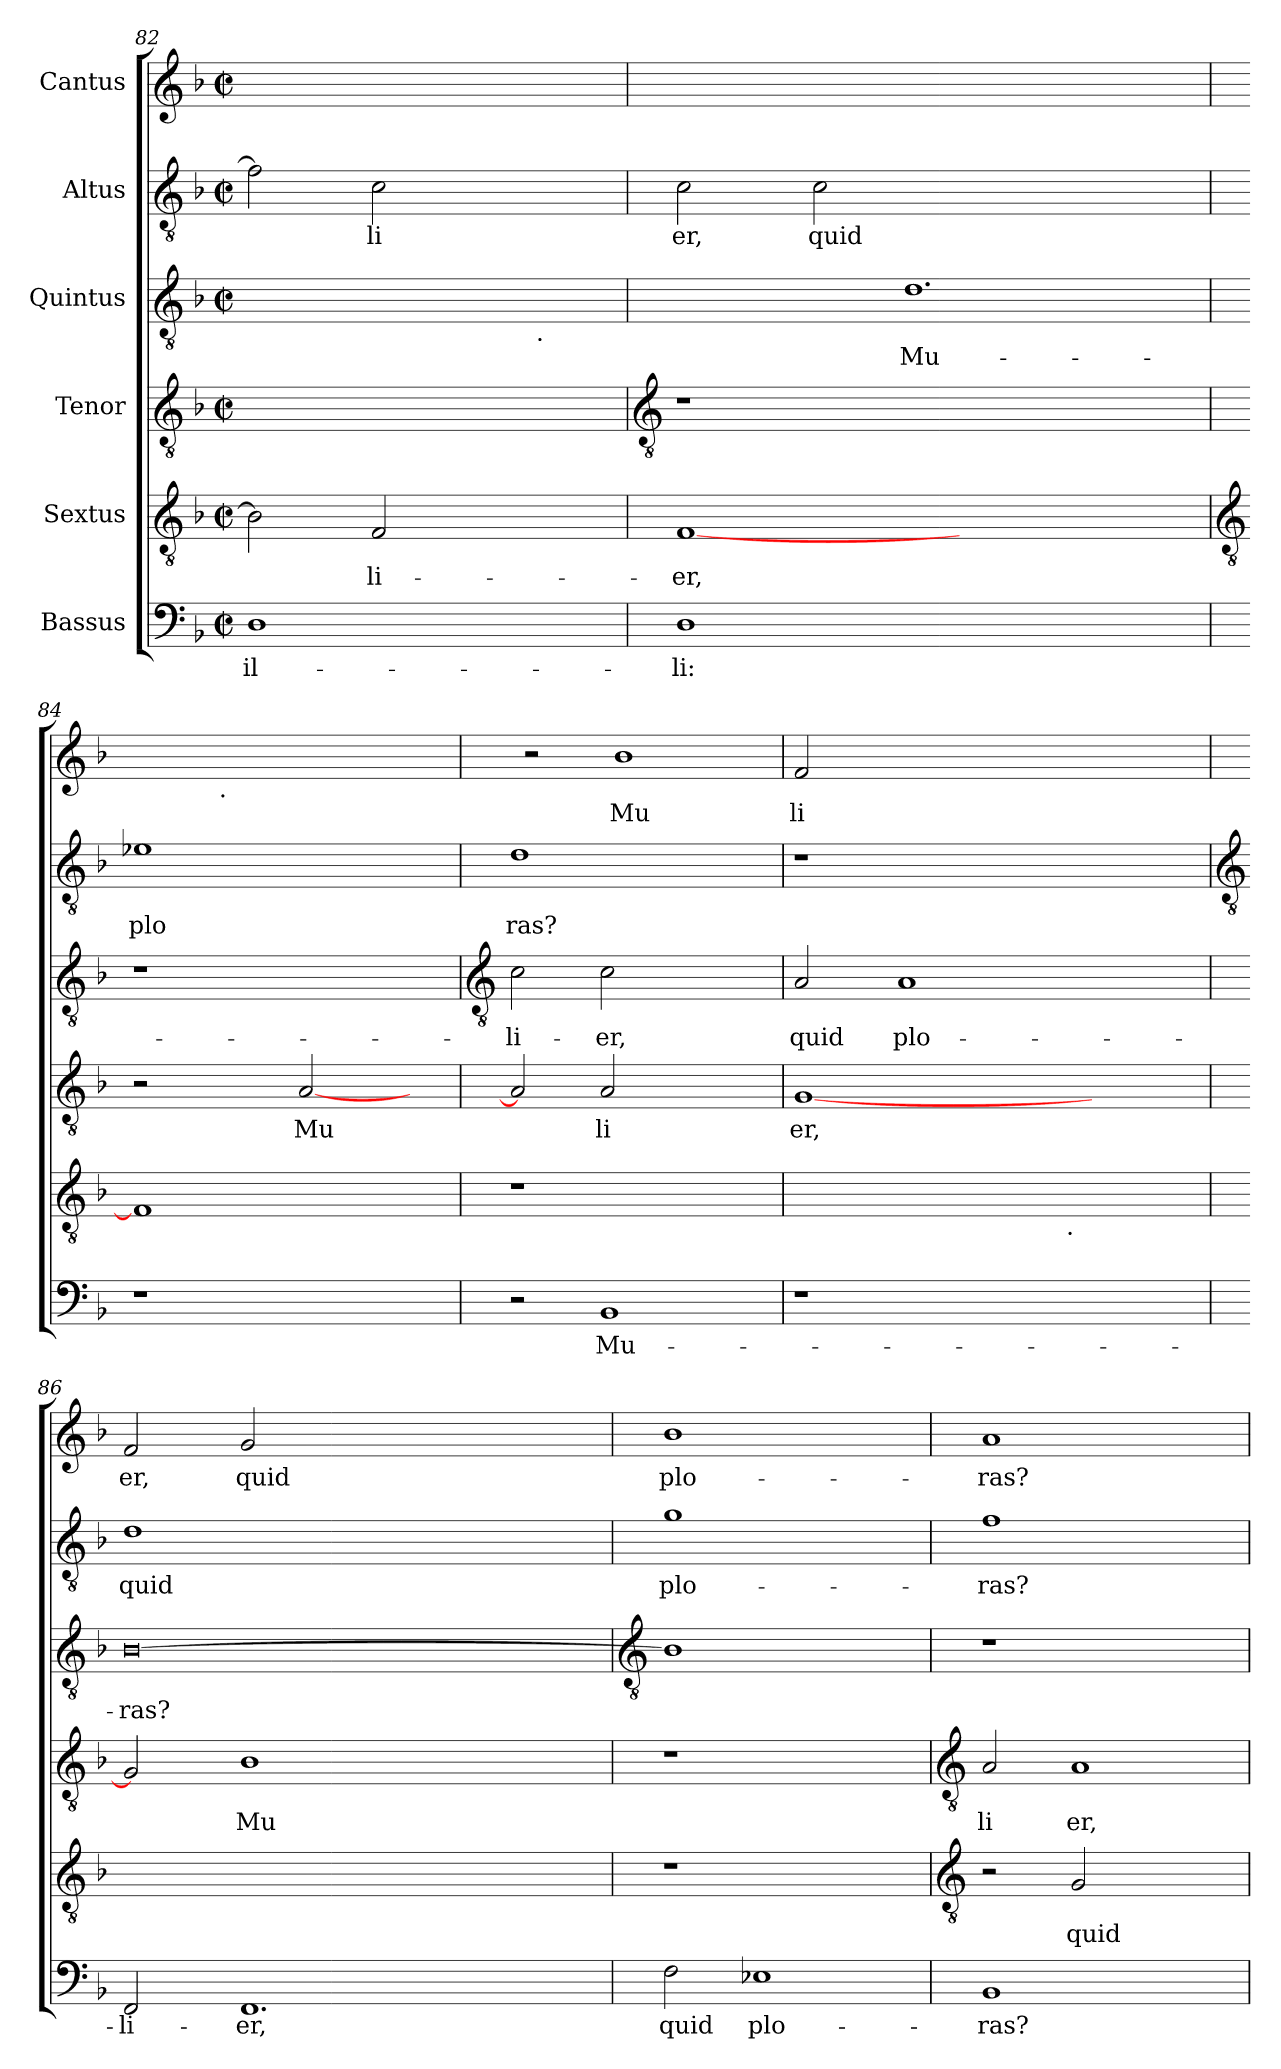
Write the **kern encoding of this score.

**kern	**text	**kern	**text	**kern	**text	**kern	**text	**kern	**text	**kern	**text
*part6	*part6	*part5	*part5	*part4	*part4	*part3	*part3	*part2	*part2	*part1	*part1
*staff6	*staff6	*staff5	*staff5	*staff4	*staff4	*staff3	*staff3	*staff2	*staff2	*staff1	*staff1
*I"Bassus	*	*I"Sextus	*	*I"Tenor	*	*I"Quintus	*	*I"Altus	*	*I"Cantus	*
!!LO:LB:g=z
*clefF4	*	*clefGv2	*	*clefGv2	*	*clefGv2	*	*clefGv2	*	*clefG2	*
*k[b-]	*	*k[b-]	*	*k[b-]	*	*k[b-]	*	*k[b-]	*	*k[b-]	*
*F:	*	*F:	*	*F:	*	*F:	*	*F:	*	*F:	*
*M2/2	*	*M2/2	*	*M2/2	*	*M2/2	*	*M2/2	*	*M2/2	*
*met(c|)	*	*met(c|)	*	*met(c|)	*	*met(c|)	*	*met(c|)	*	*met(c|)	*
=82A	=82A	=82A	=82A	=82A	=82A	=82A	=82A	=82A	=82A	=82A	=82A
!	!LO:LY:b	!	!	!	!	!	!	!	!	!	!
1D	il-	2B-\]	.	4ryy	.	4ryy	.	2f\]	.	4ryy	.
.	.	.	.	4ryy	.	4ryy	.	.	.	4ryy	.
!	!	!	!LO:LY:b	!	!	!	!	!	!LO:LY:b	!	!
.	.	2F/	-li-	4ryy	.	4ryy	.	2c\	li	2ryy	.
.	.	.	.	32ryy	.	32ryy	.	.	.	.	.
.	.	.	.	4..ryy	.	32ryy	.	.	.	.	.
.	.	.	.	.	.	32ryy	.	.	.	.	.
.	.	.	.	.	.	32ryy	.	.	.	.	.
.	.	.	.	.	.	32ryy	.	.	.	.	.
.	.	.	.	.	.	32ryy	.	.	.	.	.
!	!	!	!	!	!	!LO:TX:b:t=.	!	!	!	!	!
.	.	.	.	.	.	32ryy	.	.	.	.	.
.	.	.	.	.	.	4ryy	.	.	.	.	.
8..ryy	.	8..ryy	.	.	.	.	.	8..ryy	.	8..ryy	.
!!LO:LB:g=z
=83	=83	=83	=83	=83	=83	=83	=83	=83	=83	=83	=83
*	*	*	*	*clefGv2	*	*	*	*	*	*	*
!	!LO:LY:b	!	!LO:LY:b	!	!	!	!	!	!LO:LY:b	!	!
1D	-li:	[1F	-er,	1r	.	4ryy	.	2c\	er,	4ryy	.
.	.	.	.	.	.	4ryy	.	.	.	32ryy	.
.	.	.	.	.	.	.	.	.	.	4ryy	.
!	!	!	!	!	!	!	!	!	!LO:LY:b	!	!
.	.	.	.	.	.	4ryy	.	2c\	quid	.	.
.	.	.	.	.	.	.	.	.	.	4ryy	.
.	.	.	.	.	.	32ryy	.	.	.	.	.
!	!	!	!	!	!	!	!LO:LY:b	!	!	!	!
.	.	.	.	.	.	1.d	Mu-	.	.	4ryy	.
1ryy	.	1ryy	.	1ryy	.	.	.	1ryy	.	.	.
.	.	.	.	.	.	.	.	.	.	1ryy	.
4ryy	.	4ryy	.	4ryy	.	.	.	4ryy	.	.	.
.	.	.	.	.	.	.	.	.	.	4ryy	.
32ryy	.	32ryy	.	32ryy	.	.	.	32ryy	.	.	.
!!LO:LB:g=z
=84A	=84A	=84A	=84A	=84A	=84A	=84A	=84A	=84A	=84A	=84A	=84A
*	*	*clefGv2	*	*	*	*	*	*	*	*	*
!	!	!	!	!	!	!	!	!	!LO:LY:b	!	!
1r	.	1F]	.	2r	.	1r	.	1e-X	plo	32ryy	.
.	.	.	.	.	.	.	.	.	.	32ryy	.
.	.	.	.	.	.	.	.	.	.	32ryy	.
.	.	.	.	.	.	.	.	.	.	32ryy	.
.	.	.	.	.	.	.	.	.	.	32ryy	.
.	.	.	.	.	.	.	.	.	.	32ryy	.
!	!	!	!	!	!	!	!	!	!	!LO:TX:b:t=.	!
.	.	.	.	.	.	.	.	.	.	32ryy	.
.	.	.	.	.	.	.	.	.	.	4ryy	.
.	.	.	.	.	.	.	.	.	.	4ryy	.
!	!	!	!	!	!LO:LY:b	!	!	!	!	!	!
.	.	.	.	[2A/	Mu	.	.	.	.	.	.
.	.	.	.	.	.	.	.	.	.	4ryy	.
.	.	.	.	.	.	.	.	.	.	4ryy	.
8..ryy	.	8..ryy	.	8..ryy	.	8..ryy	.	8..ryy	.	.	.
!!LO:LB:g=z
=84B	=84B	=84B	=84B	=84B	=84B	=84B	=84B	=84B	=84B	=84B	=84B
*	*	*	*	*	*	*clefGv2	*	*	*	*	*
!	!	!	!	!	!	!	!LO:LY:b	!	!LO:LY:b	!	!
2r	.	1r	.	2A/]	.	2c\	-li-	1d	ras?	32ryy	.
.	.	.	.	.	.	.	.	.	.	2r	.
!	!LO:LY:b	!	!	!	!LO:LY:b	!	!LO:LY:b	!	!	!	!
1BB-	Mu-	.	.	2A/	li	2c\	-er,	.	.	.	.
!	!	!	!	!	!	!	!	!	!	!	!LO:LY:b
.	.	.	.	.	.	.	.	.	.	1b-	Mu
.	.	2ryy	.	2ryy	.	2ryy	.	2ryy	.	.	.
32ryy	.	32ryy	.	32ryy	.	32ryy	.	32ryy	.	.	.
=85A	=85A	=85A	=85A	=85A	=85A	=85A	=85A	=85A	=85A	=85A	=85A
!	!	!	!	!	!LO:LY:b	!	!LO:LY:b	!	!	!	!LO:LY:b
1r	.	4ryy	.	[1G	er,	2A/	quid	1r	.	2f/	li
.	.	4ryy	.	.	.	.	.	.	.	.	.
!	!	!	!	!	!	!	!LO:LY:b	!	!	!	!
.	.	4ryy	.	.	.	1A	plo-	.	.	1ryy	.
.	.	64ryy	.	.	.	.	.	.	.	.	.
.	.	64ryy	.	.	.	.	.	.	.	.	.
.	.	64ryy	.	.	.	.	.	.	.	.	.
.	.	64ryy	.	.	.	.	.	.	.	.	.
.	.	64ryy	.	.	.	.	.	.	.	.	.
.	.	64ryy	.	.	.	.	.	.	.	.	.
.	.	64ryy	.	.	.	.	.	.	.	.	.
.	.	64ryy	.	.	.	.	.	.	.	.	.
.	.	64ryy	.	.	.	.	.	.	.	.	.
.	.	64ryy	.	.	.	.	.	.	.	.	.
.	.	64ryy	.	.	.	.	.	.	.	.	.
.	.	64ryy	.	.	.	.	.	.	.	.	.
!	!	!LO:TX:b:t=.	!	!	!	!	!	!	!	!	!
.	.	64ryy	.	.	.	.	.	.	.	.	.
.	.	4ryy	.	.	.	.	.	.	.	.	.
2ryy	.	.	.	2ryy	.	.	.	2ryy	.	.	.
.	.	4ryy	.	.	.	.	.	.	.	.	.
.	.	32.ryy	.	.	.	.	.	.	.	.	.
!!LO:LB:g=z
=86	=86	=86	=86	=86	=86	=86	=86	=86	=86	=86	=86
*	*	*	*	*	*	*	*	*clefGv2	*	*	*
!	!LO:LY:b	!	!	!	!	!	!LO:LY:b	!	!LO:LY:b	!	!LO:LY:b
2FF/	-li-	4ryy	.	2G/]	.	[0B-	-ras?	1d	quid	2f/	er,
.	.	4ryy	.	.	.	.	.	.	.	.	.
!	!LO:LY:b	!	!	!	!LO:LY:b	!	!	!	!	!	!LO:LY:b
1.FF	-er,	4ryy	.	1B-	Mu	.	.	.	.	2g/	quid
.	.	64ryy	.	.	.	.	.	.	.	.	.
.	.	64ryy	.	.	.	.	.	.	.	.	.
.	.	64ryy	.	.	.	.	.	.	.	.	.
.	.	1ryy	.	.	.	.	.	.	.	.	.
.	.	.	.	.	.	.	.	1ryy	.	1ryy	.
.	.	.	.	2ryy	.	.	.	.	.	.	.
.	.	8ryy	.	.	.	.	.	.	.	.	.
.	.	16ryy	.	.	.	.	.	.	.	.	.
.	.	64ryy	.	.	.	.	.	.	.	.	.
!!LO:LB:g=z
=87A	=87A	=87A	=87A	=87A	=87A	=87A	=87A	=87A	=87A	=87A	=87A
*	*	*	*	*	*	*clefGv2	*	*	*	*	*
!	!LO:LY:b	!	!	!	!	!	!	!	!LO:LY:b	!	!LO:LY:b
2F\	quid	1r	.	1r	.	1B-]	.	1g	plo-	1b-	plo-
!	!LO:LY:b	!	!	!	!	!	!	!	!	!	!
1E-X	plo-	.	.	.	.	.	.	.	.	.	.
.	.	2ryy	.	2ryy	.	2ryy	.	2ryy	.	2ryy	.
!!LO:LB:g=z
=88A	=88A	=88A	=88A	=88A	=88A	=88A	=88A	=88A	=88A	=88A	=88A
*	*	*clefGv2	*	*clefGv2	*	*	*	*	*	*	*
!	!LO:LY:b	!	!	!	!LO:LY:b	!	!	!	!LO:LY:b	!	!LO:LY:b
1BB-	-ras?	2r	.	2A/	li	1r	.	1f	-ras?	1a	-ras?
!	!	!	!LO:LY:b	!	!LO:LY:b	!	!	!	!	!	!
.	.	2G/	quid	1A	er,	.	.	.	.	.	.
2ryy	.	2ryy	.	.	.	2ryy	.	2ryy	.	2ryy	.
=	=	=	=	=	=	=	=	=	=	=	=
*-	*-	*-	*-	*-	*-	*-	*-	*-	*-	*-	*-
